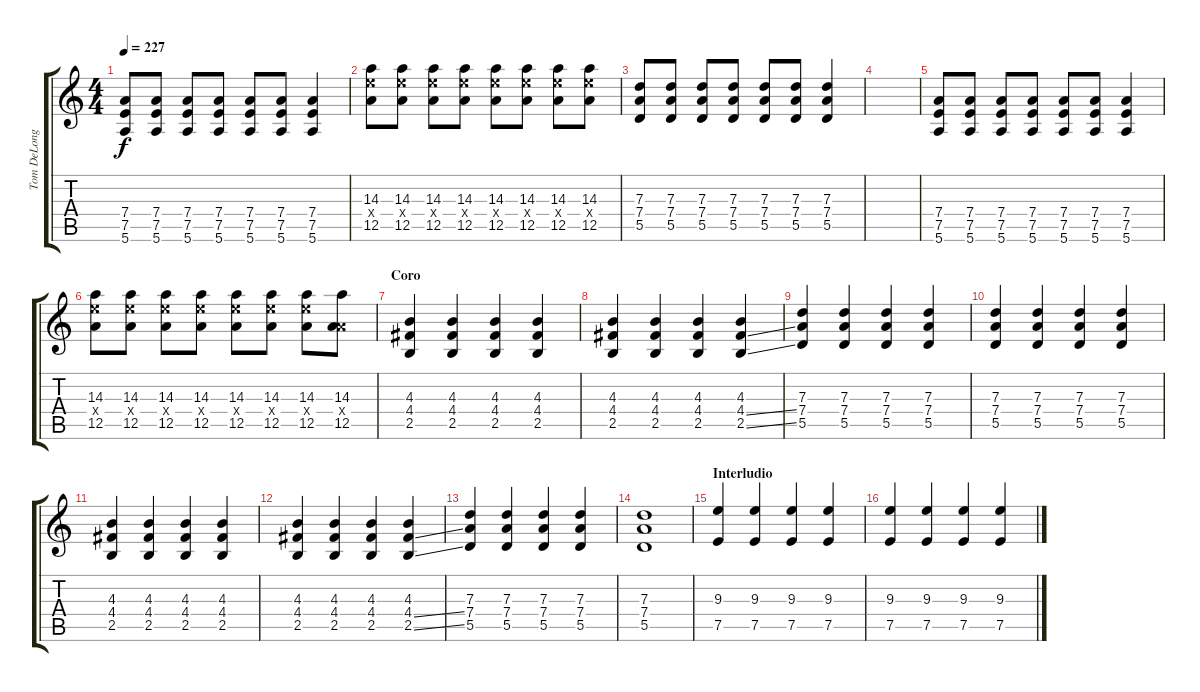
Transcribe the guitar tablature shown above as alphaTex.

\track ("Tom DeLonge - Guitarra" "Tom DeLong") {instrument distortionguitar}
\staff {score tabs}
\tuning (E4 B3 G3 D3 A2 E2) {hide}
\ts (4 4)
\tempo 227
\clef g2
\ks c
(7.4 7.5 5.6).8{dy f} (7.4 7.5 5.6).8 (7.4 7.5 5.6).8 (7.4 7.5 5.6).8 (7.4 7.5 5.6).8 (7.4 7.5 5.6).8 (7.4 7.5 5.6).4 |
(14.3 14.4{x} 12.5).8 (14.3 14.4{x} 12.5).8 (14.3 14.4{x} 12.5).8 (14.3 14.4{x} 12.5).8 (14.3 14.4{x} 12.5).8 (14.3 14.4{x} 12.5).8 (14.3 14.4{x} 12.5).8 (14.3 14.4{x} 12.5).8 |
(7.3 7.4 5.5).8 (7.3 7.4 5.5).8 (7.3 7.4 5.5).8 (7.3 7.4 5.5).8 (7.3 7.4 5.5).8 (7.3 7.4 5.5).8 (7.3 7.4 5.5).4 |
|
(7.4 7.5 5.6).8 (7.4 7.5 5.6).8 (7.4 7.5 5.6).8 (7.4 7.5 5.6).8 (7.4 7.5 5.6).8 (7.4 7.5 5.6).8 (7.4 7.5 5.6).4 |
(14.3 14.4{x} 12.5).8 (14.3 14.4{x} 12.5).8 (14.3 14.4{x} 12.5).8 (14.3 14.4{x} 12.5).8 (14.3 14.4{x} 12.5).8 (14.3 14.4{x} 12.5).8 (14.3 14.4{x} 12.5).8 (14.3 7.4{x} 12.5).8 |
\section ("" "Coro")
(4.3 4.4 2.5).4 (4.3 4.4 2.5).4 (4.3 4.4 2.5).4 (4.3 4.4 2.5).4 |
(4.3 4.4 2.5).4 (4.3 4.4 2.5).4 (4.3 4.4 2.5).4 (4.3 4.4{ss} 2.5{ss}).4 |
(7.3 7.4 5.5).4 (7.3 7.4 5.5).4 (7.3 7.4 5.5).4 (7.3 7.4 5.5).4 |
(7.3 7.4 5.5).4 (7.3 7.4 5.5).4 (7.3 7.4 5.5).4 (7.3 7.4 5.5).4 |
(4.3 4.4 2.5).4 (4.3 4.4 2.5).4 (4.3 4.4 2.5).4 (4.3 4.4 2.5).4 |
(4.3 4.4 2.5).4 (4.3 4.4 2.5).4 (4.3 4.4 2.5).4 (4.3 4.4{ss} 2.5{ss}).4 |
(7.3 7.4 5.5).4 (7.3 7.4 5.5).4 (7.3 7.4 5.5).4 (7.3 7.4 5.5).4 |
(7.3 7.4 5.5).1 |
\section ("" "Interludio")
(9.3 7.5).4{volume 8 instrument acousticguitarsteel} (9.3 7.5).4 (9.3 7.5).4 (9.3 7.5).4 |
(9.3 7.5).4 (9.3 7.5).4 (9.3 7.5).4 (9.3 7.5).4
